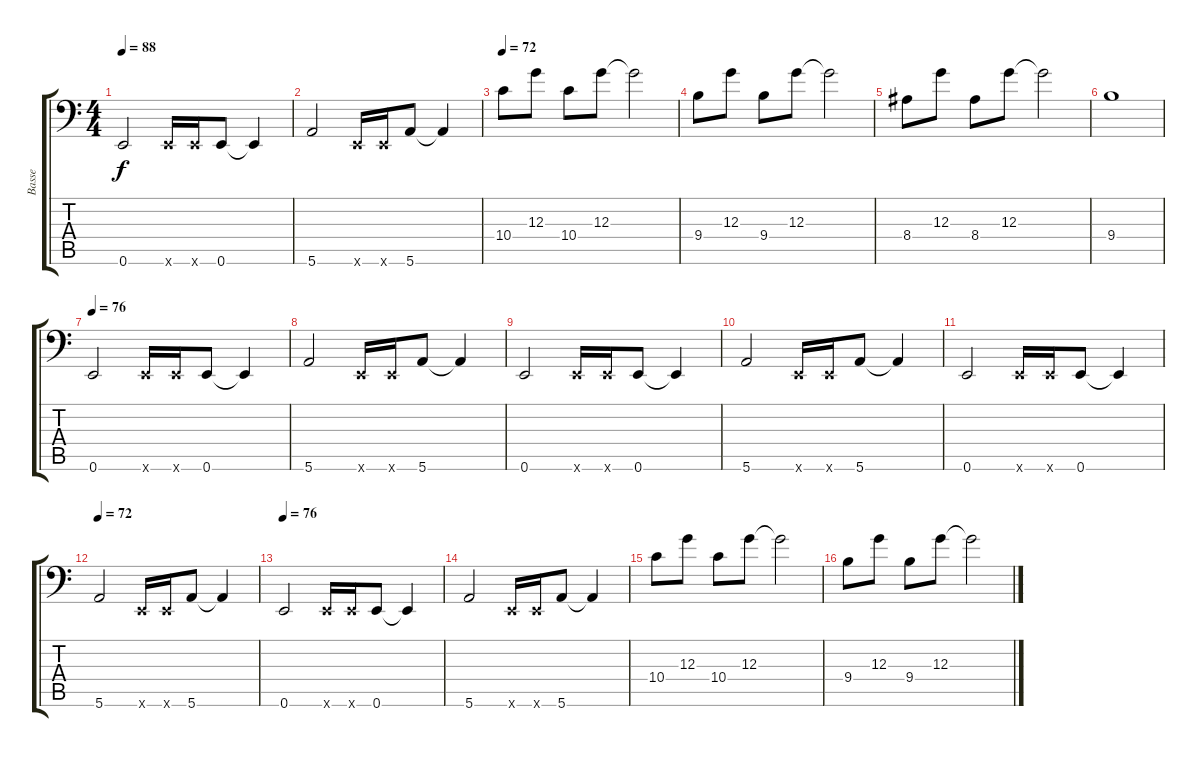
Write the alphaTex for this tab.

\track ("Basse" "Basse") {instrument slapbass2}
\staff {score tabs}
\tuning (E3 B2 G2 D2 A1 E1) {hide}
\ts (4 4)
\tempo 88
\clef f4
\ks c
0.6.2{dy f} 0.6{x}.16 0.6{x}.16 0.6.8 0.6{t}.4 |
5.6.2 0.6{x}.16 0.6{x}.16 5.6.8 5.6{t}.4 |
\tempo 72
10.4.8 12.3.8 10.4.8 12.3.8 12.3{t}.2 |
9.4.8 12.3.8 9.4.8 12.3.8 12.3{t}.2 |
8.4.8 12.3.8 8.4.8 12.3.8 12.3{t}.2 |
9.4.1 |
\tempo 76
0.6.2 0.6{x}.16 0.6{x}.16 0.6.8 0.6{t}.4 |
5.6.2 0.6{x}.16 0.6{x}.16 5.6.8 5.6{t}.4 |
0.6.2 0.6{x}.16 0.6{x}.16 0.6.8 0.6{t}.4 |
5.6.2 0.6{x}.16 0.6{x}.16 5.6.8 5.6{t}.4 |
0.6.2 0.6{x}.16 0.6{x}.16 0.6.8 0.6{t}.4 |
\tempo 72
5.6.2 0.6{x}.16 0.6{x}.16 5.6.8 5.6{t}.4 |
\tempo 76
0.6.2 0.6{x}.16 0.6{x}.16 0.6.8 0.6{t}.4 |
5.6.2 0.6{x}.16 0.6{x}.16 5.6.8 5.6{t}.4 |
10.4.8 12.3.8 10.4.8 12.3.8 12.3{t}.2 |
9.4.8 12.3.8 9.4.8 12.3.8 12.3{t}.2
